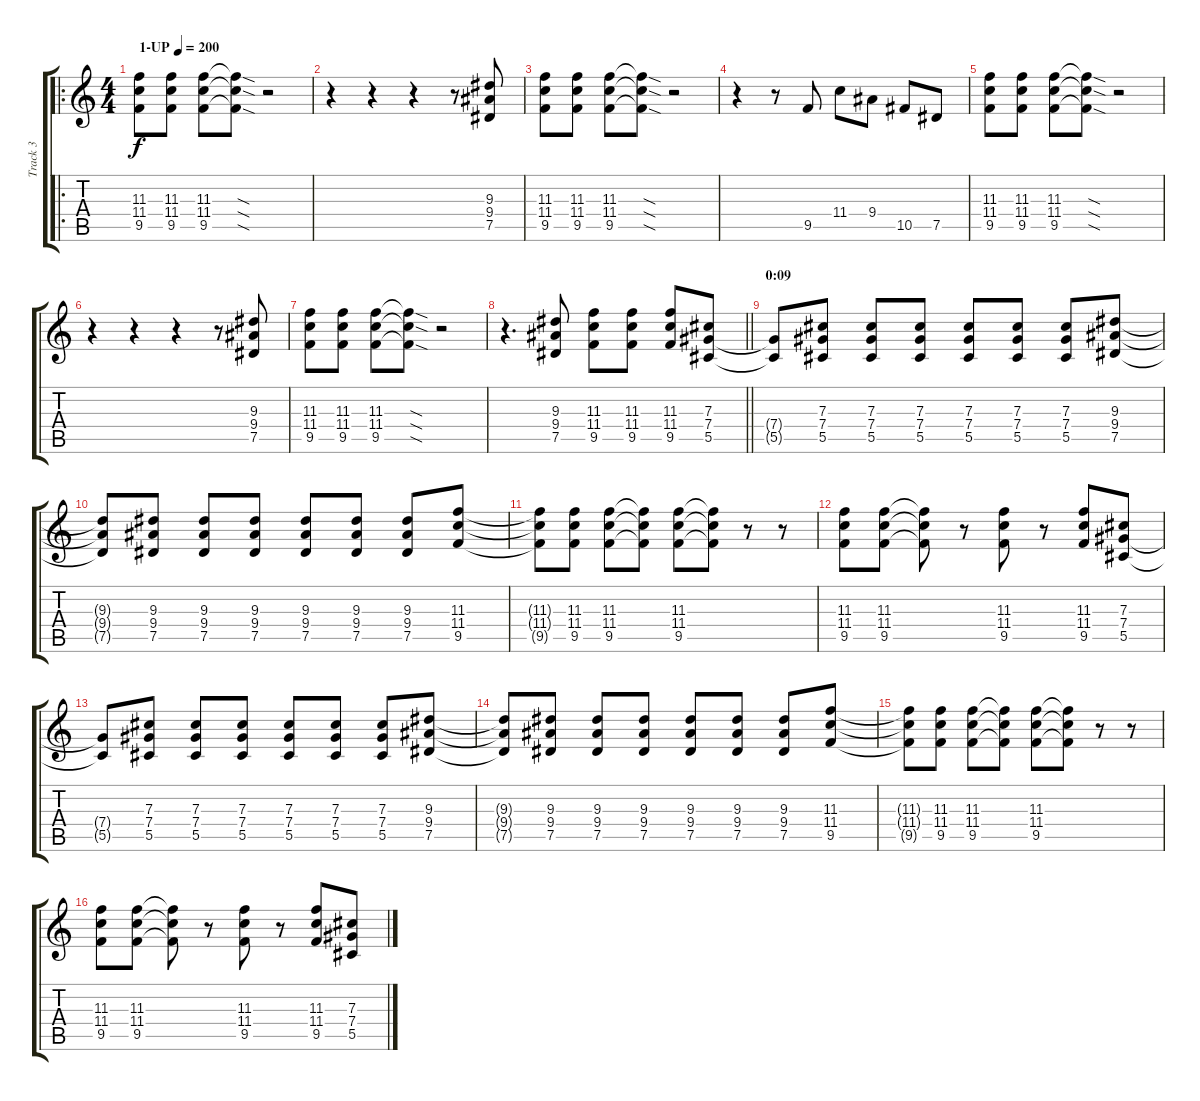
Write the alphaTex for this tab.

\track ("Track 3" "Track 3") {instrument overdrivenguitar}
\staff {score tabs}
\tuning (Eb4 Bb3 Gb3 Db3 Ab2 Eb2) {hide}
\ro
\ts (4 4)
\tempo (200 "1-UP")
\clef g2
\ks c
(11.3 11.4 9.5).8{dy f instrument overdrivenguitar} (11.3 11.4 9.5).8 (11.3 11.4 9.5).8 (11.3{sod t} 11.4{sod t} 9.5{sod t}).8 r.2 |
r.4 r.4 r.4 r.8 (9.3 9.4 7.5).8 |
(11.3 11.4 9.5).8 (11.3 11.4 9.5).8 (11.3 11.4 9.5).8 (11.3{sod t} 11.4{sod t} 9.5{sod t}).8 r.2 |
r.4 r.8 9.5.8 11.4.8 9.4.8 10.5.8 7.5.8 |
(11.3 11.4 9.5).8 (11.3 11.4 9.5).8 (11.3 11.4 9.5).8 (11.3{sod t} 11.4{sod t} 9.5{sod t}).8 r.2 |
r.4 r.4 r.4 r.8 (9.3 9.4 7.5).8 |
(11.3 11.4 9.5).8 (11.3 11.4 9.5).8 (11.3 11.4 9.5).8 (11.3{sod t} 11.4{sod t} 9.5{sod t}).8 r.2 |
\barLineRight lightlight
r.4{d} (9.3 9.4 7.5).8 (11.3 11.4 9.5).8 (11.3 11.4 9.5).8 (11.3 11.4 9.5).8 (7.3 7.4 5.5).8 |
\section ("" "0:09")
(7.4{t} 5.5{t}).8 (7.3 7.4 5.5).8 (7.3 7.4 5.5).8 (7.3 7.4 5.5).8 (7.3 7.4 5.5).8 (7.3 7.4 5.5).8 (7.3 7.4 5.5).8 (9.3 9.4 7.5).8 |
(9.3{t} 9.4{t} 7.5{t}).8 (9.3 9.4 7.5).8 (9.3 9.4 7.5).8 (9.3 9.4 7.5).8 (9.3 9.4 7.5).8 (9.3 9.4 7.5).8 (9.3 9.4 7.5).8 (11.3 11.4 9.5).8 |
(11.3{t} 11.4{t} 9.5{t}).8 (11.3 11.4 9.5).8 (11.3 11.4 9.5).8 (11.3{t} 11.4{t} 9.5{t}).8 (11.3 11.4 9.5).8 (11.3{t} 11.4{t} 9.5{t}).8 r.8 r.8 |
(11.3 11.4 9.5).8 (11.3 11.4 9.5).8 (11.3{t} 11.4{t} 9.5{t}).8 r.8 (11.3 11.4 9.5).8 r.8 (11.3 11.4 9.5).8 (7.3 7.4 5.5).8 |
(7.4{t} 5.5{t}).8 (7.3 7.4 5.5).8 (7.3 7.4 5.5).8 (7.3 7.4 5.5).8 (7.3 7.4 5.5).8 (7.3 7.4 5.5).8 (7.3 7.4 5.5).8 (9.3 9.4 7.5).8 |
(9.3{t} 9.4{t} 7.5{t}).8 (9.3 9.4 7.5).8 (9.3 9.4 7.5).8 (9.3 9.4 7.5).8 (9.3 9.4 7.5).8 (9.3 9.4 7.5).8 (9.3 9.4 7.5).8 (11.3 11.4 9.5).8 |
(11.3{t} 11.4{t} 9.5{t}).8 (11.3 11.4 9.5).8 (11.3 11.4 9.5).8 (11.3{t} 11.4{t} 9.5{t}).8 (11.3 11.4 9.5).8 (11.3{t} 11.4{t} 9.5{t}).8 r.8 r.8 |
(11.3 11.4 9.5).8 (11.3 11.4 9.5).8 (11.3{t} 11.4{t} 9.5{t}).8 r.8 (11.3 11.4 9.5).8 r.8 (11.3 11.4 9.5).8 (7.3 7.4 5.5).8
